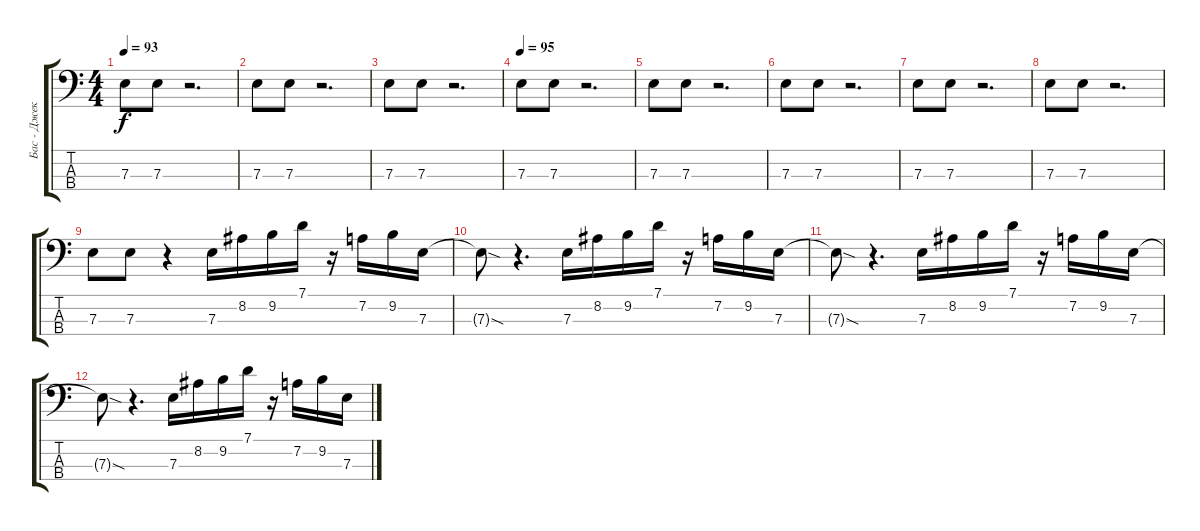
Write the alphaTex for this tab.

\track ("Бас - Джек Лоуренс" "Бас - Джек") {instrument electricbassfinger}
\staff {score tabs}
\tuning (G2 D2 A1 E1) {hide}
\ts (4 4)
\tempo 93
\clef f4
\ks c
7.3.8{dy f} 7.3.8 r.2{d} |
7.3.8 7.3.8 r.2{d} |
7.3.8 7.3.8 r.2{d} |
\tempo 95
7.3.8 7.3.8 r.2{d} |
7.3.8 7.3.8 r.2{d} |
7.3.8 7.3.8 r.2{d} |
7.3.8 7.3.8 r.2{d} |
7.3.8 7.3.8 r.2{d} |
7.3.8 7.3.8 r.4 7.3.16 8.2.16 9.2.16 7.1.16 r.16 7.2.16 9.2.16 7.3.16 |
7.3{sod t}.8 r.4{d} 7.3.16 8.2.16 9.2.16 7.1.16 r.16 7.2.16 9.2.16 7.3.16 |
7.3{sod t}.8 r.4{d} 7.3.16 8.2.16 9.2.16 7.1.16 r.16 7.2.16 9.2.16 7.3.16 |
7.3{sod t}.8 r.4{d} 7.3.16 8.2.16 9.2.16 7.1.16 r.16 7.2.16 9.2.16 7.3.16
